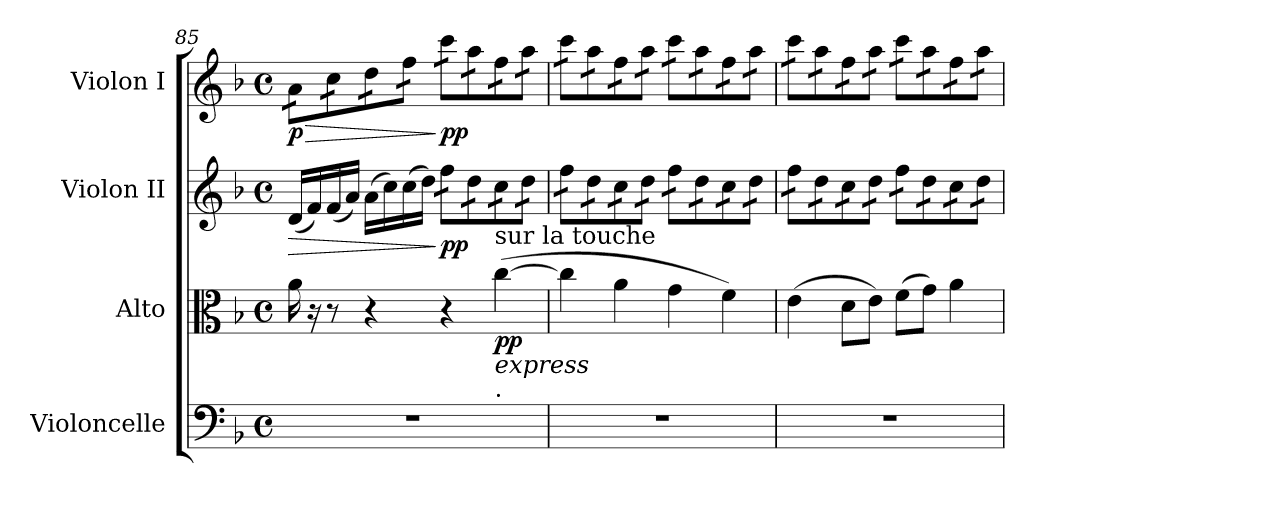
**kern	**kern	**dynam	**kern	**dynam	**kern	**dynam
*part4	*part3	*part3	*part2	*part2	*part1	*part1
*staff4	*staff3	*staff3	*staff2	*staff2	*staff1	*staff1
*I"Violoncelle	*I"Alto	*	*I"Violon II	*	*I"Violon I	*
*I'Vc	*	*	*I'Vln	*	*I'Vln	*
*clefF4	*clefC3	*	*clefG2	*	*clefG2	*
*k[b-]	*k[b-]	*	*k[b-]	*	*k[b-]	*
*M4/4	*M4/4	*	*M4/4	*	*M4/4	*
*met(c)	*met(c)	*	*met(c)	*	*met(c)	*
=85	=85	=85	=85	=85	=85	=85
!	!	!	!	!LO:HP:b	!	!LO:HP:b
!	!	!	!	!	!	!LO:DY:n=1:b
*	*	*	*	*	*tremolo	*
1r	16a\	.	(<16d/LL	>	16a\LL	> p
.	16r	.	16f/)	.	16a\	.
.	8r	.	(<16f/	.	16cc\	.
.	.	.	16a/JJ)	.	16cc\	.
.	4r	.	(>16a\LL	.	16dd\	.
.	.	.	16cc\)	.	16dd\	.
.	.	.	(>16cc\	.	16ff\	.
.	.	.	16dd\JJ)	.	16ff\JJ	.
!	!	!	!	!LO:DY:n=1:b	!	!LO:DY:n=2:b
*	*	*	*tremolo	*	*	*
.	4r	.	16ff\LL	] pp	16ccc\LL	] pp
.	.	.	16ff\	.	16ccc\	.
.	.	.	16dd\	.	16aa\	.
.	.	.	16dd\	.	16aa\	.
!	!LO:TX:a:t=sur la touche	!	!	!	!	!
!	!LO:TX:b:i:t=express	!	!	!	!	!
!	!LO:TX:b:t=.	!	!	!	!	!
!	!	!LO:DY:b	!	!	!	!
.	(>[4cc\	pp	16cc\	.	16ff\	.
.	.	.	16cc\	.	16ff\	.
.	.	.	16dd\	.	16aa\	.
.	.	.	16dd\JJ	.	16aa\JJ	.
=86	=86	=86	=86	=86	=86	=86
1r	4cc\]	.	16ff\LL	.	16ccc\LL	.
.	.	.	16ff\	.	16ccc\	.
.	.	.	16dd\	.	16aa\	.
.	.	.	16dd\	.	16aa\	.
.	4a\	.	16cc\	.	16ff\	.
.	.	.	16cc\	.	16ff\	.
.	.	.	16dd\	.	16aa\	.
.	.	.	16dd\JJ	.	16aa\JJ	.
.	4g\	.	16ff\LL	.	16ccc\LL	.
.	.	.	16ff\	.	16ccc\	.
.	.	.	16dd\	.	16aa\	.
.	.	.	16dd\	.	16aa\	.
.	4f\)	.	16cc\	.	16ff\	.
.	.	.	16cc\	.	16ff\	.
.	.	.	16dd\	.	16aa\	.
.	.	.	16dd\JJ	.	16aa\JJ	.
!!LO:LB:g=z
=87	=87	=87	=87	=87	=87	=87
1r	(>4e\	.	16ff\LL	.	16ccc\LL	.
.	.	.	16ff\	.	16ccc\	.
.	.	.	16dd\	.	16aa\	.
.	.	.	16dd\	.	16aa\	.
.	8d\L	.	16cc\	.	16ff\	.
.	.	.	16cc\	.	16ff\	.
.	8e\J)	.	16dd\	.	16aa\	.
.	.	.	16dd\JJ	.	16aa\JJ	.
.	(>8f\L	.	16ff\LL	.	16ccc\LL	.
.	.	.	16ff\	.	16ccc\	.
.	8g\J)	.	16dd\	.	16aa\	.
.	.	.	16dd\	.	16aa\	.
.	4a\	.	16cc\	.	16ff\	.
.	.	.	16cc\	.	16ff\	.
.	.	.	16dd\	.	16aa\	.
.	.	.	16dd\JJ	.	16aa\JJ	.
*	*	*	*	*	*Xtremolo	*
*	*	*	*Xtremolo	*	*	*
=	=	=	=	=	=	=
*-	*-	*-	*-	*-	*-	*-
